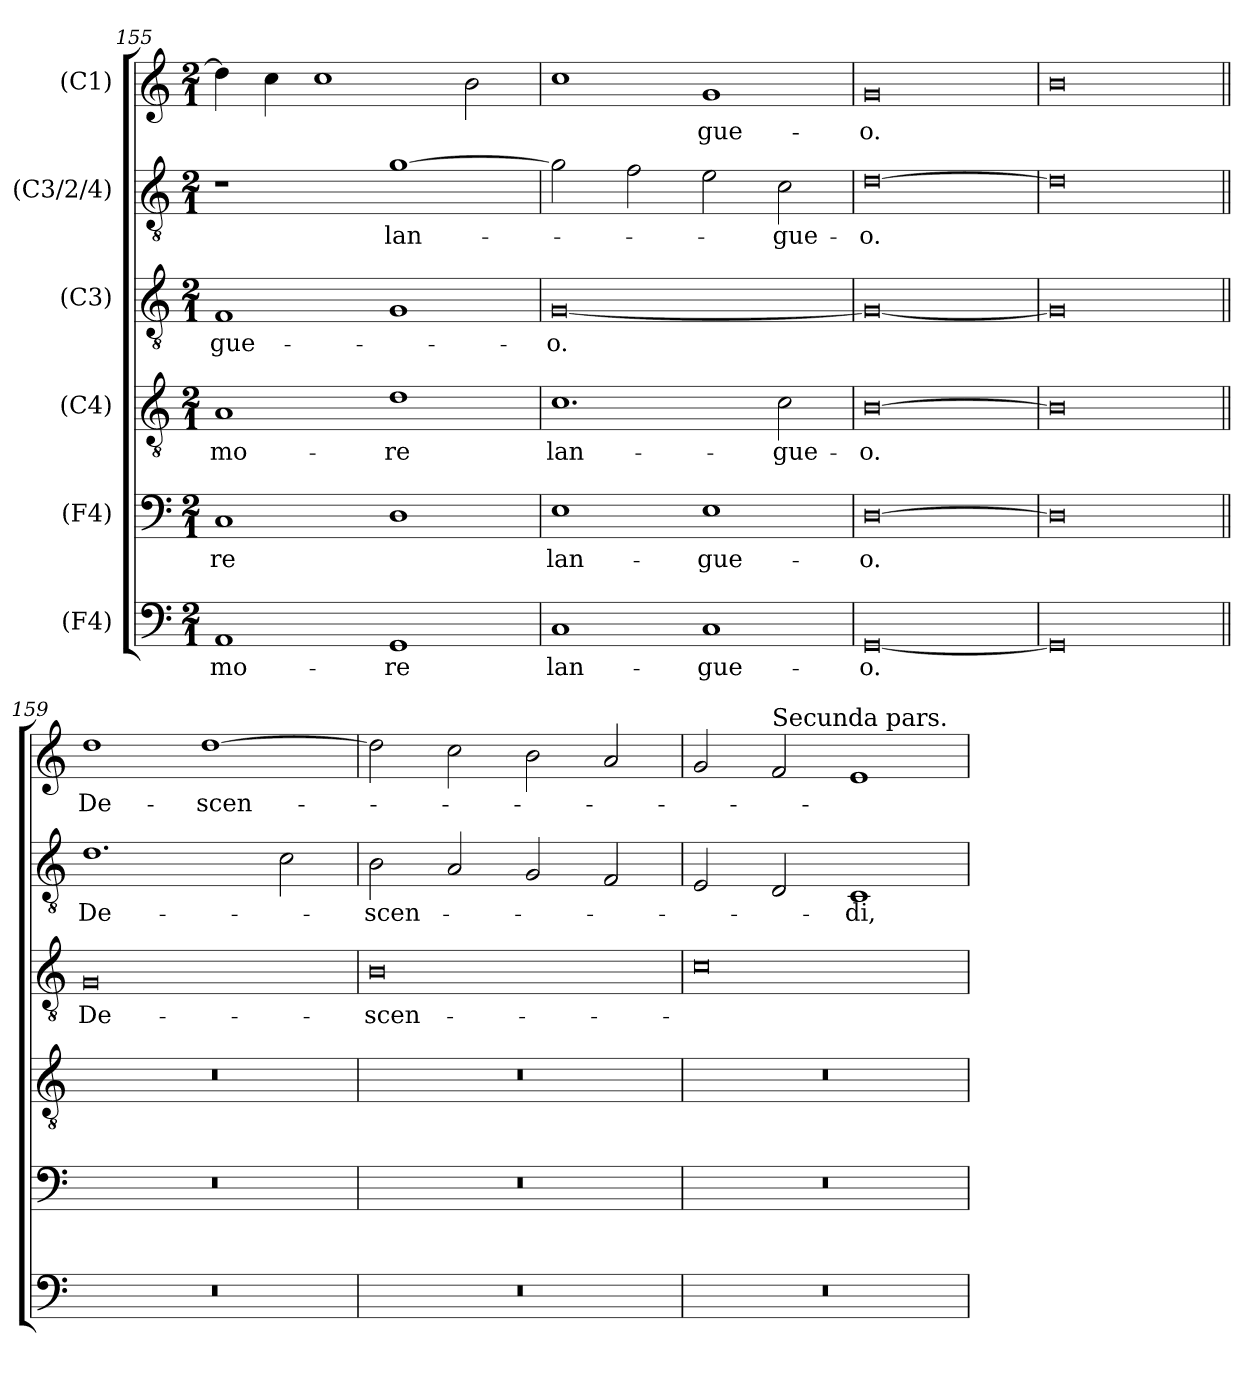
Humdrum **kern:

**kern	**text	**kern	**text	**kern	**text	**kern	**text	**kern	**text	**kern	**text
*part6	*part6	*part5	*part5	*part4	*part4	*part3	*part3	*part2	*part2	*part1	*part1
*staff6	*staff6	*staff5	*staff5	*staff4	*staff4	*staff3	*staff3	*staff2	*staff2	*staff1	*staff1
*I"(F4)	*	*I"(F4)	*	*I"(C4)	*	*I"(C3)	*	*I"(C3/2/4)	*	*I"(C1)	*
*clefF4	*	*clefF4	*	*clefGv2	*	*clefGv2	*	*clefGv2	*	*clefG2	*
*	*	*	*	*	*	*ITrd7c12	*	*	*	*	*
*k[]	*	*k[]	*	*k[]	*	*k[]	*	*k[]	*	*k[]	*
*C:	*	*C:	*	*C:	*	*C:	*	*C:	*	*C:	*
*M2/1	*	*M2/1	*	*M2/1	*	*M2/1	*	*M2/1	*	*M2/1	*
=155	=155	=155	=155	=155	=155	=155	=155	=155	=155	=155	=155
!	!LO:LY:b:color=#000000	!	!	!	!	!	!	!	!	!	!
!	!	!	!LO:LY:b:color=#000000	!	!	!	!	!	!	!	!
!	!	!	!	!	!LO:LY:b:color=#000000	!	!	!	!	!	!
!	!	!	!	!	!	!	!LO:LY:b:color=#000000	!	!	!	!
1AAi	-mo-	1Ci	-re	1Ai	-mo-	1FFi	-gue-	1r	.	4ddi\]	.
.	.	.	.	.	.	.	.	.	.	4cci\	.
.	.	.	.	.	.	.	.	.	.	1cci	.
!	!LO:LY:b:color=#000000	!	!	!	!	!	!	!	!	!	!
!	!	!	!	!	!LO:LY:b:color=#000000	!	!	!	!	!	!
!	!	!	!	!	!	!	!	!	!LO:LY:b:color=#000000	!	!
1GGi	-re	1Di	.	1di	-re	1GGi	.	[1gi	lan-	.	.
.	.	.	.	.	.	.	.	.	.	2bi\	.
=156	=156	=156	=156	=156	=156	=156	=156	=156	=156	=156	=156
!	!LO:LY:b:color=#000000	!	!	!	!	!	!	!	!	!	!
!	!	!	!LO:LY:b:color=#000000	!	!	!	!	!	!	!	!
!	!	!	!	!	!LO:LY:b:color=#000000	!	!	!	!	!	!
!	!	!	!	!	!	!	!LO:LY:b:color=#000000	!	!	!	!
1Ci	lan-	1Ei	lan-	1.ci	lan-	[0GGi	-o.	2gi\]	.	1cci	.
.	.	.	.	.	.	.	.	2fi\	.	.	.
!	!LO:LY:b:color=#000000	!	!	!	!	!	!	!	!	!	!
!	!	!	!LO:LY:b:color=#000000	!	!	!	!	!	!	!	!
!	!	!	!	!	!	!	!	!	!	!	!LO:LY:b:color=#000000
1Ci	-gue-	1Ei	-gue-	.	.	.	.	2ei\	.	1gi	-gue-
!	!	!	!	!	!LO:LY:b:color=#000000	!	!	!	!	!	!
!	!	!	!	!	!	!	!	!	!LO:LY:b:color=#000000	!	!
.	.	.	.	2ci\	-gue-	.	.	2ci\	-gue-	.	.
=157	=157	=157	=157	=157	=157	=157	=157	=157	=157	=157	=157
!	!LO:LY:b:color=#000000	!	!	!	!	!	!	!	!	!	!
!	!	!	!LO:LY:b:color=#000000	!	!	!	!	!	!	!	!
!	!	!	!	!	!LO:LY:b:color=#000000	!	!	!	!	!	!
!	!	!	!	!	!	!	!	!	!LO:LY:b:color=#000000	!	!
!	!	!	!	!	!	!	!	!	!	!	!LO:LY:b:color=#000000
[0GGi	-o.	[0Di	-o.	[0Bi	-o.	0GGi_	.	[0di	-o.	0gi	-o.
=158	=158	=158	=158	=158	=158	=158	=158	=158	=158	=158	=158
0GGi]	.	0Di]	.	0Bi]	.	0GGi]	.	0di]	.	0bi	.
!!LO:PB:g=z
=159||	=159||	=159||	=159||	=159||	=159||	=159||	=159||	=159||	=159||	=159||	=159||
!LO:N:vis=1	!	!LO:N:vis=1	!	!LO:N:vis=1	!	!	!	!	!	!	!
!	!	!	!	!	!	!	!LO:LY:b:color=#000000	!	!	!	!
!	!	!	!	!	!	!	!	!	!LO:LY:b:color=#000000	!	!
!	!	!	!	!	!	!	!	!	!	!	!LO:LY:b:color=#000000
0r	.	0r	.	0r	.	0GGi	De-	1.di	De-	1ddi	De-
!	!	!	!	!	!	!	!	!	!	!	!LO:LY:b:color=#000000
.	.	.	.	.	.	.	.	.	.	[1ddi	-scen-
.	.	.	.	.	.	.	.	2ci\	.	.	.
=160	=160	=160	=160	=160	=160	=160	=160	=160	=160	=160	=160
!LO:N:vis=1	!	!LO:N:vis=1	!	!LO:N:vis=1	!	!	!	!	!	!	!
!	!	!	!	!	!	!	!LO:LY:b:color=#000000	!	!	!	!
!	!	!	!	!	!	!	!	!	!LO:LY:b:color=#000000	!	!
0r	.	0r	.	0r	.	0BBi	-scen-	2Bi\	-scen-	2ddi\]	.
.	.	.	.	.	.	.	.	2Ai/	.	2cci\	.
.	.	.	.	.	.	.	.	2Gi/	.	2bi\	.
.	.	.	.	.	.	.	.	2Fi/	.	2ai/	.
=161	=161	=161	=161	=161	=161	=161	=161	=161	=161	=161	=161
!LO:N:vis=1	!	!LO:N:vis=1	!	!LO:N:vis=1	!	!	!	!	!	!	!
0r	.	0r	.	0r	.	0Ci	.	2Ei/	.	2gi/	.
!	!	!	!	!	!	!	!	!	!	!LO:TX:a:t=Secunda pars.	!
.	.	.	.	.	.	.	.	2Di/	.	2fi/	.
!	!	!	!	!	!	!	!	!	!LO:LY:b:color=#000000	!	!
.	.	.	.	.	.	.	.	1Ci	-di,	1ei	.
=	=	=	=	=	=	=	=	=	=	=	=
*-	*-	*-	*-	*-	*-	*-	*-	*-	*-	*-	*-
